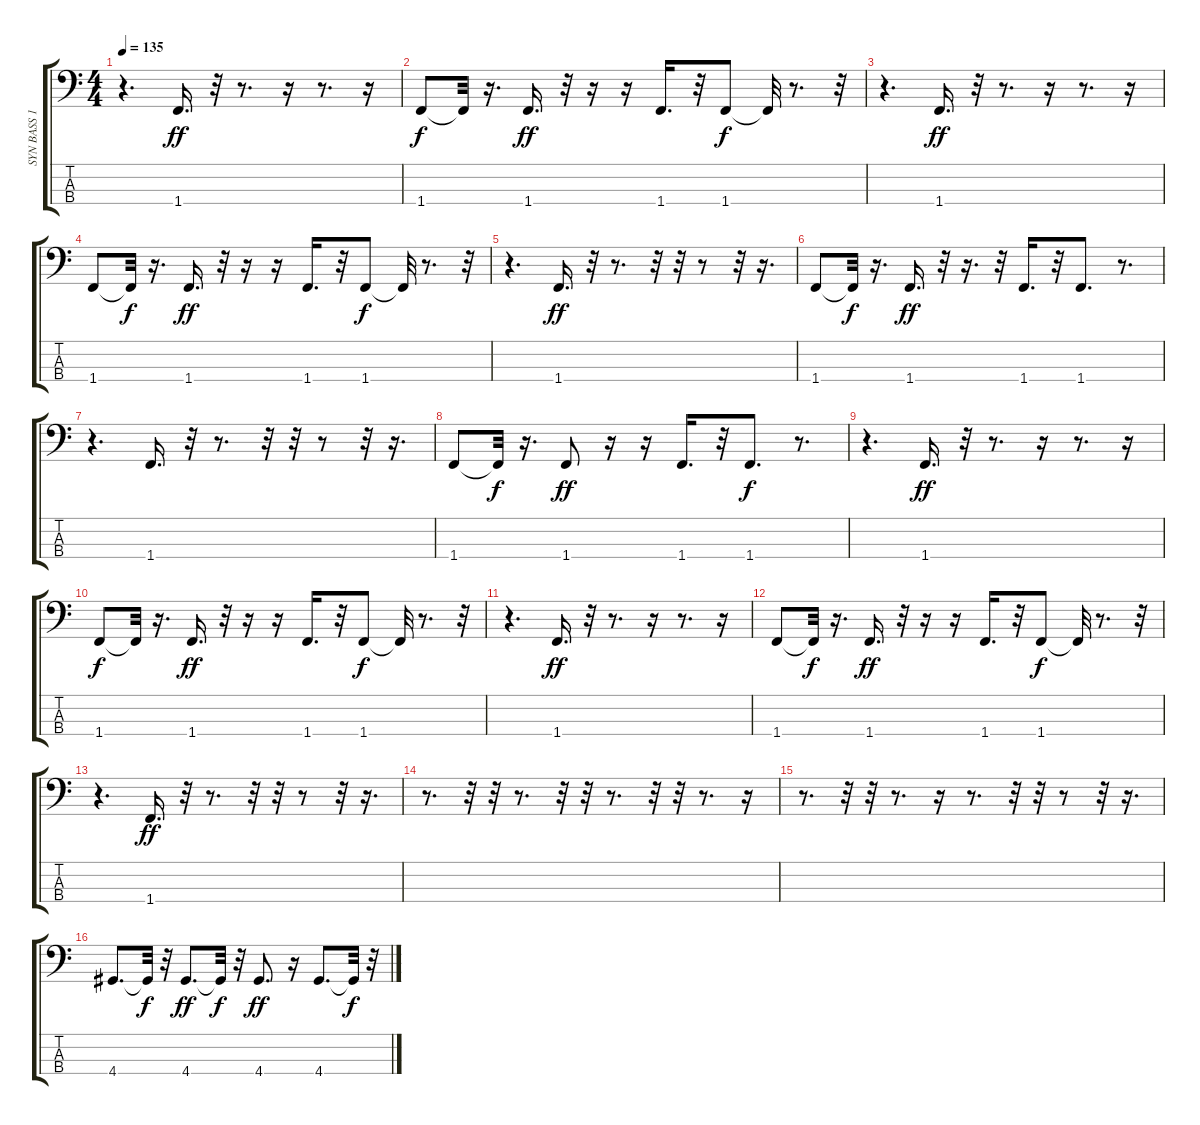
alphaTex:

\track ("SYN BASS 1" "SYN BASS 1") {instrument synthbass1}
\staff {score tabs}
\tuning (G2 D2 A1 E1) {hide}
\ts (4 4)
\tempo 135
\clef f4
\ks c
r.4{d dy f} 1.4.16{d dy ff} r.32 r.8{d} r.16 r.8{d} r.16 |
1.4.8{dy f} 1.4{t}.32 r.16{d} 1.4.16{d dy ff} r.32 r.16 r.16 1.4.16{d} r.32 1.4.8{dy f} 1.4{t}.32 r.8{d} r.32 |
r.4{d} 1.4.16{d dy ff} r.32 r.8{d} r.16 r.8{d} r.16 |
1.4.8 1.4{t}.32{dy f} r.16{d} 1.4.16{d dy ff} r.32 r.16 r.16 1.4.16{d} r.32 1.4.8{dy f} 1.4{t}.32 r.8{d} r.32 |
r.4{d} 1.4.16{d dy ff} r.32 r.8{d} r.32 r.32 r.8 r.32 r.16{d} |
1.4.8 1.4{t}.32{dy f} r.16{d} 1.4.16{d dy ff} r.32 r.16{d} r.32 1.4.16{d} r.32 1.4.8{d} r.8{d} |
r.4{d} 1.4.16{d} r.32 r.8{d} r.32 r.32 r.8 r.32 r.16{d} |
1.4.8 1.4{t}.32{dy f} r.16{d} 1.4.8{dy ff} r.16 r.16 1.4.16{d} r.32 1.4.8{d dy f} r.8{d} |
r.4{d} 1.4.16{d dy ff} r.32 r.8{d} r.16 r.8{d} r.16 |
1.4.8{dy f} 1.4{t}.32 r.16{d} 1.4.16{d dy ff} r.32 r.16 r.16 1.4.16{d} r.32 1.4.8{dy f} 1.4{t}.32 r.8{d} r.32 |
r.4{d} 1.4.16{d dy ff} r.32 r.8{d} r.16 r.8{d} r.16 |
1.4.8 1.4{t}.32{dy f} r.16{d} 1.4.16{d dy ff} r.32 r.16 r.16 1.4.16{d} r.32 1.4.8{dy f} 1.4{t}.32 r.8{d} r.32 |
r.4{d} 1.4.16{d dy ff} r.32 r.8{d} r.32 r.32 r.8 r.32 r.16{d} |
r.8{d} r.32 r.32 r.8{d} r.32 r.32 r.8{d} r.32 r.32 r.8{d} r.16 |
r.8{d} r.32 r.32 r.8{d} r.16 r.8{d} r.32 r.32 r.8 r.32 r.16{d} |
4.4.8{d} 4.4{t}.32{dy f} r.32 4.4.8{d dy ff} 4.4{t}.32{dy f} r.32 4.4.8{d dy ff} r.16 4.4.8{d} 4.4{t}.32{dy f} r.32
